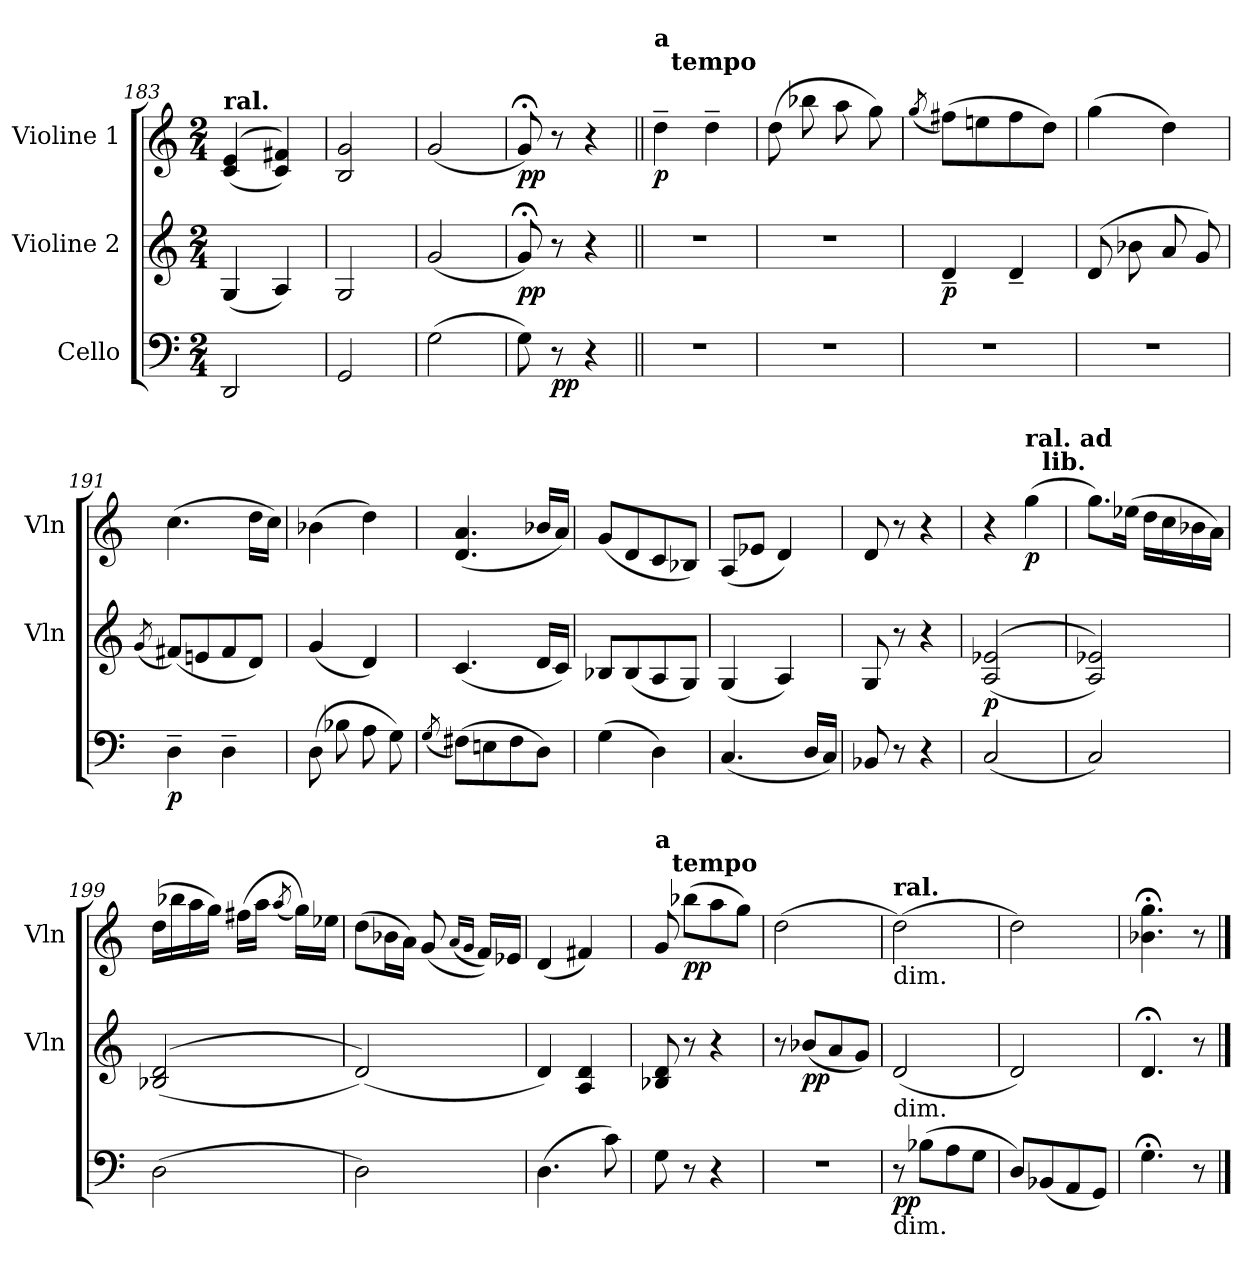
**kern	**dynam	**kern	**dynam	**kern	**dynam
*part3	*part3	*part2	*part2	*part1	*part1
*staff3	*staff3	*staff2	*staff2	*staff1	*staff1
*I"Cello	*	*I"Violine 2	*	*I"Violine 1	*
*	*	*I'Vln	*	*I'Vln	*
*clefF4	*	*clefG2	*	*clefG2	*
*M2/4	*	*M2/4	*	*M2/4	*
=183	=183	=183	=183	=183	=183
!	!	!	!	!LO:TX:a:B:t=ral.	!
2DD	.	(<4G	.	(<(>4c 4e	.
.	.	4A)	.	4c 4f#))	.
=184	=184	=184	=184	=184	=184
2GG	.	2G	.	2B 2g	.
=185	=185	=185	=185	=185	=185
(>2G	.	(<2g	.	(<2g	.
=186	=186	=186	=186	=186	=186
!	!	!	!LO:DY:b	!	!LO:DY:b
8G)	.	8g;<)	pp	8g;<)	pp
!	!LO:DY:b	!	!	!	!
8r	pp	8r	.	8r	.
4r	.	4r	.	4r	.
=187||	=187||	=187||	=187||	=187||	=187||
!	!	!	!	!LO:TX:a:B:t=a\n                           tempo	!
!	!	!	!	!	!LO:DY:b
2r	.	2r	.	4dd~	p
.	.	.	.	4dd~	.
=188	=188	=188	=188	=188	=188
2r	.	2r	.	(>8dd	.
.	.	.	.	8bb-	.
.	.	.	.	8aa	.
.	.	.	.	8gg)	.
=189	=189	=189	=189	=189	=189
.	.	.	.	(>8qgg/	.
!	!	!	!LO:DY:b	!	!
2r	.	4d~	p	(>8ff#XL)	.
.	.	.	.	8een	.
.	.	4d~	.	8ff#	.
.	.	.	.	8ddJ)	.
!!LO:LB:g=z
=190	=190	=190	=190	=190	=190
2r	.	(<8d	.	(>4gg	.
.	.	8b-	.	.	.
.	.	8a	.	4dd)	.
.	.	8g)	.	.	.
=191	=191	=191	=191	=191	=191
.	.	(<8qg/	.	.	.
!	!LO:DY:b	!	!	!	!
4D~	p	(<8f#XL)	.	(>4.cc	.
.	.	8en	.	.	.
4D~	.	8f#	.	.	.
.	.	8dJ)	.	16ddLL	.
.	.	.	.	16ccJJ)	.
=192	=192	=192	=192	=192	=192
(>8D	.	(<4g	.	(>4b-	.
8B-	.	.	.	.	.
8A	.	4d)	.	4dd)	.
8G)	.	.	.	.	.
=193	=193	=193	=193	=193	=193
(>8qG/	.	.	.	.	.
(>8F#XL)	.	(<4.c	.	(<4.d 4.a	.
8En	.	.	.	.	.
8F#	.	.	.	.	.
8DJ)	.	16dLL	.	16b-LL	.
.	.	16cJJ)	.	16aJJ)	.
=194	=194	=194	=194	=194	=194
(>4G	.	8B-L	.	(<8gL	.
.	.	(<8B-	.	8d	.
4D)	.	8A	.	8c	.
.	.	8GJ)	.	8B-J)	.
=195	=195	=195	=195	=195	=195
(<4.C	.	(<4G	.	(<8AL	.
.	.	.	.	8e-J	.
.	.	4A)	.	4d)	.
16DLL	.	.	.	.	.
16CJJ)	.	.	.	.	.
=196	=196	=196	=196	=196	=196
8BB-	.	8G	.	8d	.
8r	.	8r	.	8r	.
4r	.	4r	.	4r	.
=197	=197	=197	=197	=197	=197
!	!	!	!LO:DY:b	!	!
(<2C	.	(>(<2A 2e-	p	4r	.
!	!	!	!	!LO:TX:a:B:t=ral. ad\n                           lib.	!
!	!	!	!	!	!LO:DY:b
.	.	.	.	(>4gg	p
=198	=198	=198	=198	=198	=198
2C)	.	2A 2e-))	.	8.ggL)	.
.	.	.	.	(>16ee-Jk	.
.	.	.	.	16ddLL	.
.	.	.	.	16cc	.
.	.	.	.	16b-	.
.	.	.	.	16aJJ)	.
!!LO:LB:g=z
=199	=199	=199	=199	=199	=199
(>2D	.	(>(<2B- 2d	.	(>16ddLL	.
.	.	.	.	16bb-	.
.	.	.	.	16aa	.
.	.	.	.	16ggJJ)	.
.	.	.	.	(>16ff#XLL	.
.	.	.	.	16aaJJ	.
.	.	.	.	(>8qaa/	.
.	.	.	.	16ggLL))	.
.	.	.	.	16ee-JJ	.
=200	=200	=200	=200	=200	=200
2D)	.	(<2d))	.	(>8ddL	.
.	.	.	.	16b-L	.
.	.	.	.	16aJJ)	.
.	.	.	.	(<8g	.
.	.	.	.	(<16qaLL	.
.	.	.	.	16qgJJ	.
.	.	.	.	16fLL))	.
.	.	.	.	16e-JJ	.
=201	=201	=201	=201	=201	=201
(>4.D	.	4d)	.	(<4d	.
.	.	4A 4d	.	4f#X)	.
8c)	.	.	.	.	.
=202	=202	=202	=202	=202	=202
!	!	!	!	!LO:TX:a:B:t=a\n                           tempo	!
8G	.	8B- 8d	.	8g	.
!	!	!	!	!	!LO:DY:b
8r	.	8r	.	(>8bb-L	pp
4r	.	4r	.	8aa	.
.	.	.	.	8ggJ)	.
=203	=203	=203	=203	=203	=203
2r	.	8r	.	(>2dd	.
!	!	!	!LO:DY:b	!	!
.	.	(<8b-L	pp	.	.
.	.	8a	.	.	.
.	.	8gJ)	.	.	.
=204	=204	=204	=204	=204	=204
!	!	!	!	!LO:TX:a:B:t=ral.	!
!	!	!	!	!LO:TX:b:t=dim.	!
!	!	!LO:TX:b:t=dim.	!	!	!
!LO:TX:b:t=dim.	!	!	!	!	!
!	!LO:DY:b	!	!	!	!
8r	pp	(<2d	.	(>2dd)	.
(>8B-L	.	.	.	.	.
8A	.	.	.	.	.
8GJ	.	.	.	.	.
=205	=205	=205	=205	=205	=205
8DL)	.	2d)	.	2dd)	.
(<8BB-	.	.	.	.	.
8AA	.	.	.	.	.
8GGJ)	.	.	.	.	.
=206	=206	=206	=206	=206	=206
4.G;<	.	4.d;<	.	4.b-;< 4.gg;<	.
8r	.	8r	.	8r	.
==	==	==	==	==	==
*-	*-	*-	*-	*-	*-
